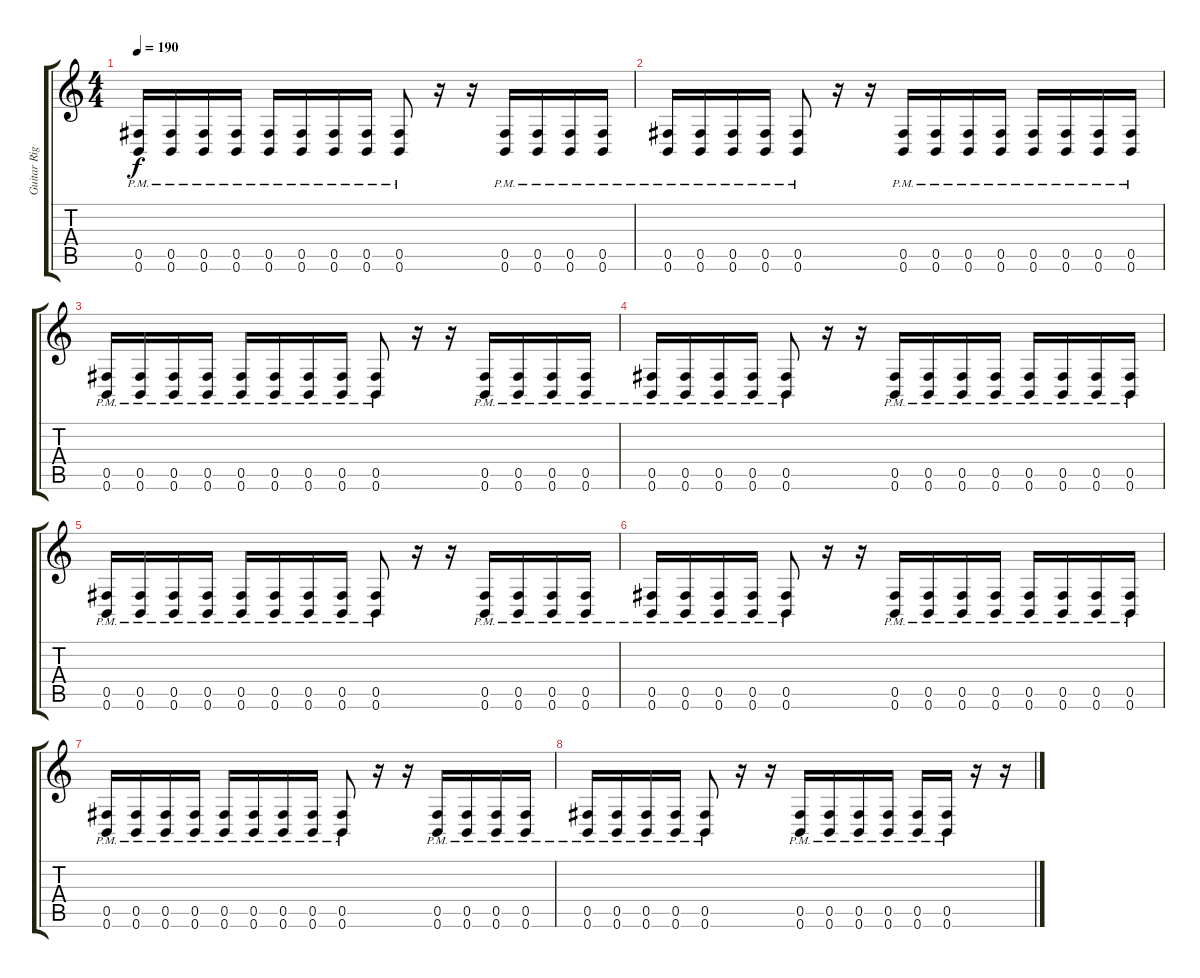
\track ("Guitar Right" "Guitar Rig") {instrument distortionguitar}
\staff {score tabs}
\tuning (Db4 Ab3 E3 B2 Gb2 B1) {hide}
\ts (4 4)
\tempo 190
\clef g2
\ks c
(0.5{pm} 0.6{pm}).16{dy f} (0.5{pm} 0.6{pm}).16 (0.5{pm} 0.6{pm}).16 (0.5{pm} 0.6{pm}).16 (0.5{pm} 0.6{pm}).16 (0.5{pm} 0.6{pm}).16 (0.5{pm} 0.6{pm}).16 (0.5{pm} 0.6{pm}).16 (0.5{pm} 0.6{pm}).8 r.16 r.16 (0.5{pm} 0.6{pm}).16 (0.5{pm} 0.6{pm}).16 (0.5{pm} 0.6{pm}).16 (0.5{pm} 0.6{pm}).16 |
(0.5{pm} 0.6{pm}).16 (0.5{pm} 0.6{pm}).16 (0.5{pm} 0.6{pm}).16 (0.5{pm} 0.6{pm}).16 (0.5{pm} 0.6{pm}).8 r.16 r.16 (0.5{pm} 0.6{pm}).16 (0.5{pm} 0.6{pm}).16 (0.5{pm} 0.6{pm}).16 (0.5{pm} 0.6{pm}).16 (0.5{pm} 0.6{pm}).16 (0.5{pm} 0.6{pm}).16 (0.5{pm} 0.6{pm}).16 (0.5{pm} 0.6{pm}).16 |
(0.5{pm} 0.6{pm}).16 (0.5{pm} 0.6{pm}).16 (0.5{pm} 0.6{pm}).16 (0.5{pm} 0.6{pm}).16 (0.5{pm} 0.6{pm}).16 (0.5{pm} 0.6{pm}).16 (0.5{pm} 0.6{pm}).16 (0.5{pm} 0.6{pm}).16 (0.5{pm} 0.6{pm}).8 r.16 r.16 (0.5{pm} 0.6{pm}).16 (0.5{pm} 0.6{pm}).16 (0.5{pm} 0.6{pm}).16 (0.5{pm} 0.6{pm}).16 |
(0.5{pm} 0.6{pm}).16 (0.5{pm} 0.6{pm}).16 (0.5{pm} 0.6{pm}).16 (0.5{pm} 0.6{pm}).16 (0.5{pm} 0.6{pm}).8 r.16 r.16 (0.5{pm} 0.6{pm}).16 (0.5{pm} 0.6{pm}).16 (0.5{pm} 0.6{pm}).16 (0.5{pm} 0.6{pm}).16 (0.5{pm} 0.6{pm}).16 (0.5{pm} 0.6{pm}).16 (0.5{pm} 0.6{pm}).16 (0.5{pm} 0.6{pm}).16 |
(0.5{pm} 0.6{pm}).16 (0.5{pm} 0.6{pm}).16 (0.5{pm} 0.6{pm}).16 (0.5{pm} 0.6{pm}).16 (0.5{pm} 0.6{pm}).16 (0.5{pm} 0.6{pm}).16 (0.5{pm} 0.6{pm}).16 (0.5{pm} 0.6{pm}).16 (0.5{pm} 0.6{pm}).8 r.16 r.16 (0.5{pm} 0.6{pm}).16 (0.5{pm} 0.6{pm}).16 (0.5{pm} 0.6{pm}).16 (0.5{pm} 0.6{pm}).16 |
(0.5{pm} 0.6{pm}).16 (0.5{pm} 0.6{pm}).16 (0.5{pm} 0.6{pm}).16 (0.5{pm} 0.6{pm}).16 (0.5{pm} 0.6{pm}).8 r.16 r.16 (0.5{pm} 0.6{pm}).16 (0.5{pm} 0.6{pm}).16 (0.5{pm} 0.6{pm}).16 (0.5{pm} 0.6{pm}).16 (0.5{pm} 0.6{pm}).16 (0.5{pm} 0.6{pm}).16 (0.5{pm} 0.6{pm}).16 (0.5{pm} 0.6{pm}).16 |
(0.5{pm} 0.6{pm}).16 (0.5{pm} 0.6{pm}).16 (0.5{pm} 0.6{pm}).16 (0.5{pm} 0.6{pm}).16 (0.5{pm} 0.6{pm}).16 (0.5{pm} 0.6{pm}).16 (0.5{pm} 0.6{pm}).16 (0.5{pm} 0.6{pm}).16 (0.5{pm} 0.6{pm}).8 r.16 r.16 (0.5{pm} 0.6{pm}).16 (0.5{pm} 0.6{pm}).16 (0.5{pm} 0.6{pm}).16 (0.5{pm} 0.6{pm}).16 |
(0.5{pm} 0.6{pm}).16 (0.5{pm} 0.6{pm}).16 (0.5{pm} 0.6{pm}).16 (0.5{pm} 0.6{pm}).16 (0.5{pm} 0.6{pm}).8 r.16 r.16 (0.5{pm} 0.6{pm}).16 (0.5{pm} 0.6{pm}).16 (0.5{pm} 0.6{pm}).16 (0.5{pm} 0.6{pm}).16 (0.5{pm} 0.6{pm}).16 (0.5{pm} 0.6{pm}).16 r.16 r.16
